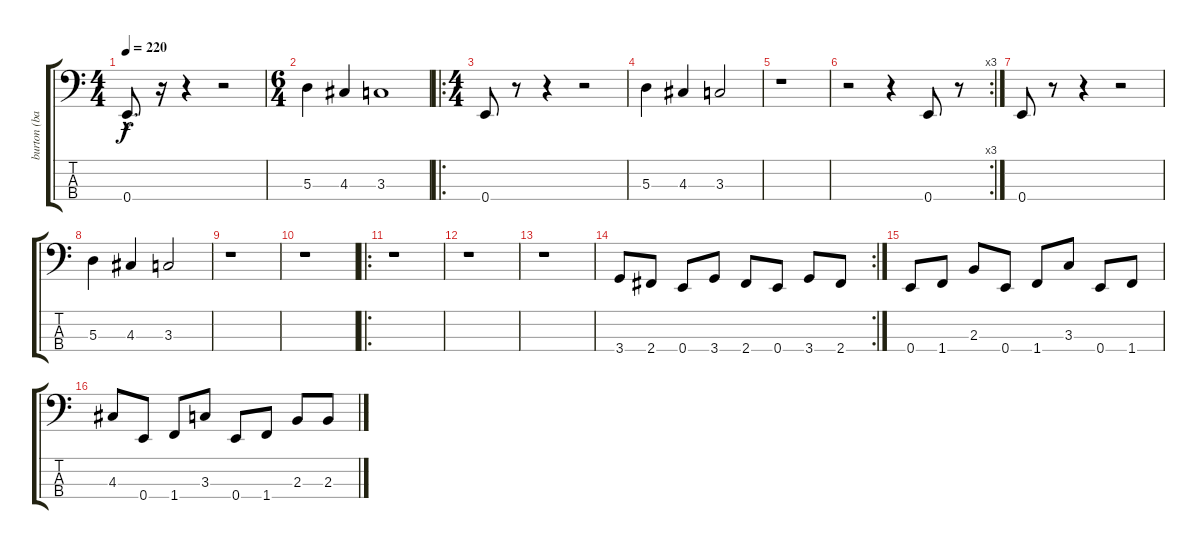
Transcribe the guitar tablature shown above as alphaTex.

\track ("burton (bass)" "burton (ba") {instrument electricbassfinger}
\staff {score tabs}
\tuning (G2 D2 A1 E1) {hide}
\ts (4 4)
\tempo 220
\clef f4
\ks c
0.4{hac}.8{d dy f instrument electricbassfinger} r.16 r.4 r.2 |
\ts (6 4)
5.3.4 4.3.4 3.3.1 |
\ro
\ts (4 4)
0.4.8 r.8 r.4 r.2 |
5.3.4 4.3.4 3.3.2 |
r.1 |
\rc 3
r.2 r.4 0.4.8 r.8 |
0.4.8 r.8 r.4 r.2 |
5.3.4 4.3.4 3.3.2 |
r.1 |
r.1 |
\ro
r.1 |
r.1 |
r.1 |
\rc 2
3.4.8 2.4.8 0.4.8 3.4.8 2.4.8 0.4.8 3.4.8 2.4.8 |
0.4.8 1.4.8 2.3.8 0.4.8 1.4.8 3.3.8 0.4.8 1.4.8 |
4.3.8 0.4.8 1.4.8 3.3.8 0.4.8 1.4.8 2.3.8 2.3.8
